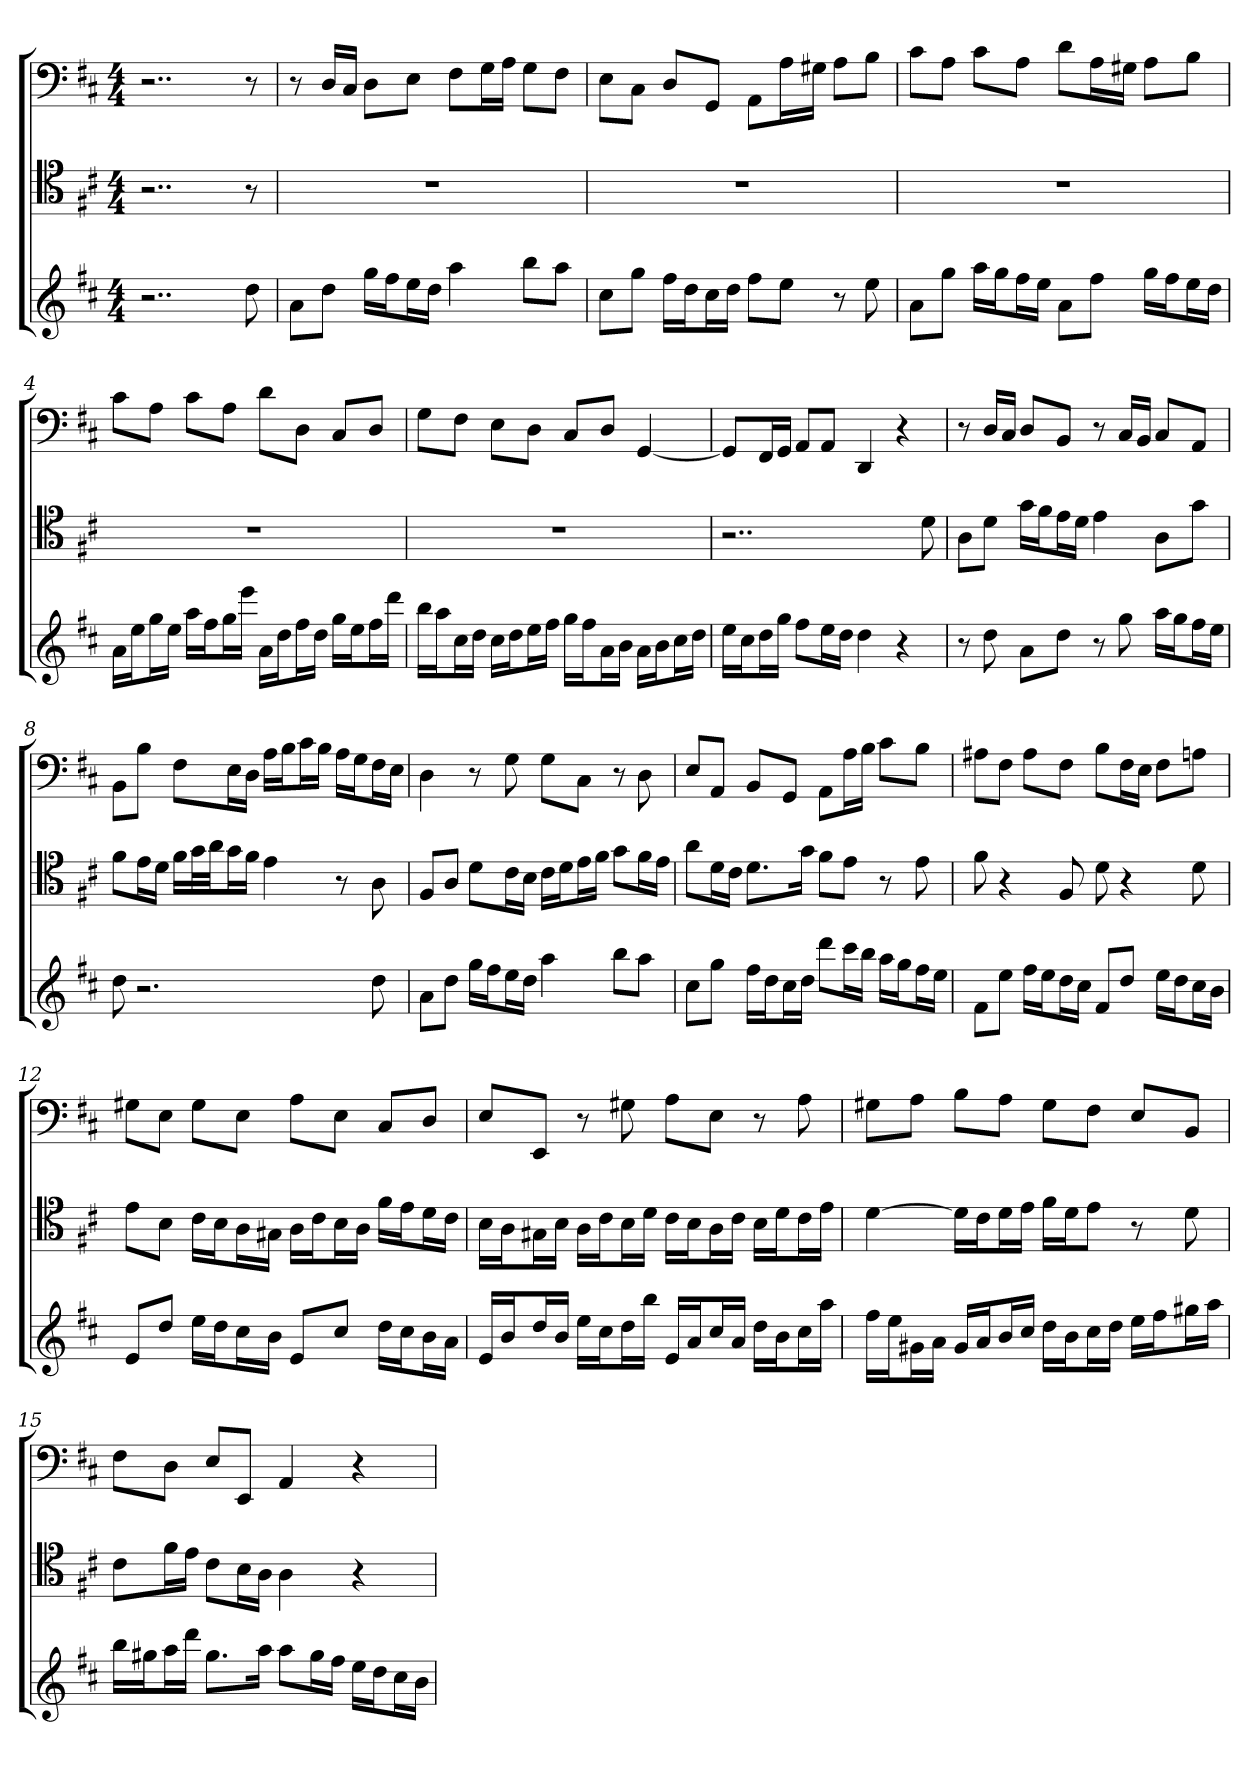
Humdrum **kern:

**kern	**kern	**kern
*part3	*part2	*part1
*staff3	*staff2	*staff1
*	*clefC4	*clefF4
*k[f#c#]	*k[f#c#]	*k[f#c#]
*D:	*D:	*D:
*M4/4	*M4/4	*M4/4
=	=	=
2..r	2..r	2..r
8dd	8r	8r
=1	=1	=1
8aL	1r	8r
8ddJ	.	16D/LL
.	.	16C#/JJ
16ggLL	.	8D\L
16ff#J	.	.
16eeL	.	8E\J
16ddJJ	.	.
4aa	.	8F#\L
.	.	16G\L
.	.	16A\JJ
8bbL	.	8G\L
8aaJ	.	8F#\J
=2	=2	=2
8cc#L	1r	8E\L
8ggJ	.	8C#\J
16ff#LL	.	8D/L
16ddJ	.	.
16cc#L	.	8GG/J
16ddJJ	.	.
8ff#L	.	8AA\L
8eeJ	.	16A\L
.	.	16G#X\JJ
8r	.	8A\L
8ee	.	8B\J
=3	=3	=3
8aL	1r	8c#\L
8ggJ	.	8A\J
16aaLL	.	8c#\L
16ggJ	.	.
16ff#L	.	8A\J
16eeJJ	.	.
8aL	.	8d\L
8ff#J	.	16A\L
.	.	16G#X\JJ
16ggLL	.	8A\L
16ff#J	.	.
16eeL	.	8B\J
16ddJJ	.	.
=4	=4	=4
16aLL	1r	8c#\L
16eeJ	.	.
16ggL	.	8A\J
16eeJJ	.	.
16aaLL	.	8c#\L
16ff#J	.	.
16ggL	.	8A\J
16eeeJJ	.	.
16aLL	.	8d\L
16ddJ	.	.
16ff#L	.	8D\J
16ddJJ	.	.
16ggLL	.	8C#/L
16eeJ	.	.
16ff#L	.	8D/J
16dddJJ	.	.
=5	=5	=5
16bbLL	1r	8G\L
16aaJ	.	.
16cc#L	.	8F#\J
16ddJJ	.	.
16cc#LL	.	8E\L
16ddJ	.	.
16eeL	.	8D\J
16ff#JJ	.	.
16ggLL	.	8C#/L
16ff#J	.	.
16aL	.	8D/J
16bJJ	.	.
16aLL	.	[4GG
16bJ	.	.
16cc#L	.	.
16ddJJ	.	.
=6	=6	=6
16eeLL	2..r	8GG/L]
16cc#J	.	.
16ddL	.	16FF#/L
16ggJJ	.	16GG/JJ
8ff#L	.	8AA/L
16eeL	.	8AA/J
16ddJJ	.	.
4dd	.	4DD
4r	.	4r
.	8d	.
=7	=7	=7
8r	8A\L	8r
8dd	8d\J	16D/LL
.	.	16C#/JJ
8aL	16g\LL	8D/L
.	16f#\J	.
8ddJ	16e\L	8BB/J
.	16d\JJ	.
8r	4e	8r
8gg	.	16C#/LL
.	.	16BB/JJ
16aaLL	8A\L	8C#/L
16ggJ	.	.
16ff#L	8g\J	8AA/J
16eeJJ	.	.
=8	=8	=8
8dd	8f#\L	8BB\L
2.r	16e\L	8B\J
.	16d\JJ	.
.	16f#\LL	8F#\L
.	32g\L	.
.	32a\JJ	.
.	16g\L	16E\L
.	16f#\JJ	16D\JJ
.	4e	16A\LL
.	.	16B\J
.	.	16c#\L
.	.	16B\JJ
.	8r	16A\LL
.	.	16G\J
8dd	8A	16F#\L
.	.	16E\JJ
=9	=9	=9
8aL	8F#/L	4D
8ddJ	8A/J	.
16ggLL	8d\L	8r
16ff#J	.	.
16eeL	16c#\L	8G
16ddJJ	16B\JJ	.
4aa	16c#\LL	8G\L
.	16d\J	.
.	16e\L	8C#\J
.	16f#\JJ	.
8bbL	8g\L	8r
8aaJ	16f#\L	8D
.	16e\JJ	.
=10	=10	=10
8cc#L	8a\L	8E/L
8ggJ	16d\L	8AA/J
.	16c#\JJ	.
16ff#LL	8.d\L	8BB/L
16ddJ	.	.
16cc#L	.	8GG/J
16ddJJ	16g\Jk	.
8dddL	8f#\L	8AA\L
16ccc#L	8e\J	16A\L
16bbJJ	.	16B\JJ
16aaLL	8r	8c#\L
16ggJ	.	.
16ff#L	8e	8B\J
16eeJJ	.	.
=11	=11	=11
8f#L	8f#	8A#X\L
8eeJ	4r	8F#\J
16ff#LL	.	8A#\L
16eeJ	.	.
16ddL	8F#	8F#\J
16cc#JJ	.	.
8f#L	8d	8B\L
8ddJ	4r	16F#\L
.	.	16E\JJ
16eeLL	.	8F#\L
16ddJ	.	.
16cc#L	8d	8An\J
16bJJ	.	.
=12	=12	=12
8eL	8e\L	8G#X\L
8ddJ	8B\J	8E\J
16eeLL	16c#\LL	8G#\L
16ddJ	16B\J	.
16cc#L	16A\L	8E\J
16bJJ	16G#X\JJ	.
8eL	16A\LL	8A\L
.	16c#\J	.
8cc#J	16B\L	8E\J
.	16A\JJ	.
16ddLL	16f#\LL	8C#/L
16cc#J	16e\J	.
16bL	16d\L	8D/J
16aJJ	16c#\JJ	.
=13	=13	=13
16eLL	16B\LL	8E/L
16bJ	16A\J	.
16ddL	16G#X\L	8EE/J
16bJJ	16B\JJ	.
16eeLL	16A\LL	8r
16cc#J	16c#\J	.
16ddL	16B\L	8G#X
16bbJJ	16d\JJ	.
16eLL	16c#\LL	8A\L
16aJ	16B\J	.
16cc#L	16A\L	8E\J
16aJJ	16c#\JJ	.
16ddLL	16B\LL	8r
16bJ	16d\J	.
16cc#L	16c#\L	8A
16aaJJ	16e\JJ	.
=14	=14	=14
16ff#LL	[4d	8G#X\L
16eeJ	.	.
16g#XL	.	8A\J
16aJJ	.	.
16g#LL	16d\LL]	8B\L
16aJ	16c#\J	.
16bL	16d\L	8A\J
16cc#JJ	16e\JJ	.
16ddLL	16f#\LL	8G#\L
16bJ	16d\J	.
16cc#L	8e\J	8F#\J
16ddJJ	.	.
16eeLL	8r	8E/L
16ff#J	.	.
16gg#XL	8d	8BB/J
16aaJJ	.	.
=15	=15	=15
16bbLL	8c#\L	8F#\L
16gg#XJ	.	.
16aaL	16f#\L	8D\J
16dddJJ	16e\JJ	.
8.gg#L	8c#\L	8E/L
.	16B\L	8EE/J
16aaJk	16A\JJ	.
8aaL	4A	4AA
16gg#L	.	.
16ff#JJ	.	.
16eeLL	4r	4r
16ddJ	.	.
16cc#L	.	.
16bJJ	.	.
=	=	=
*-	*-	*-
